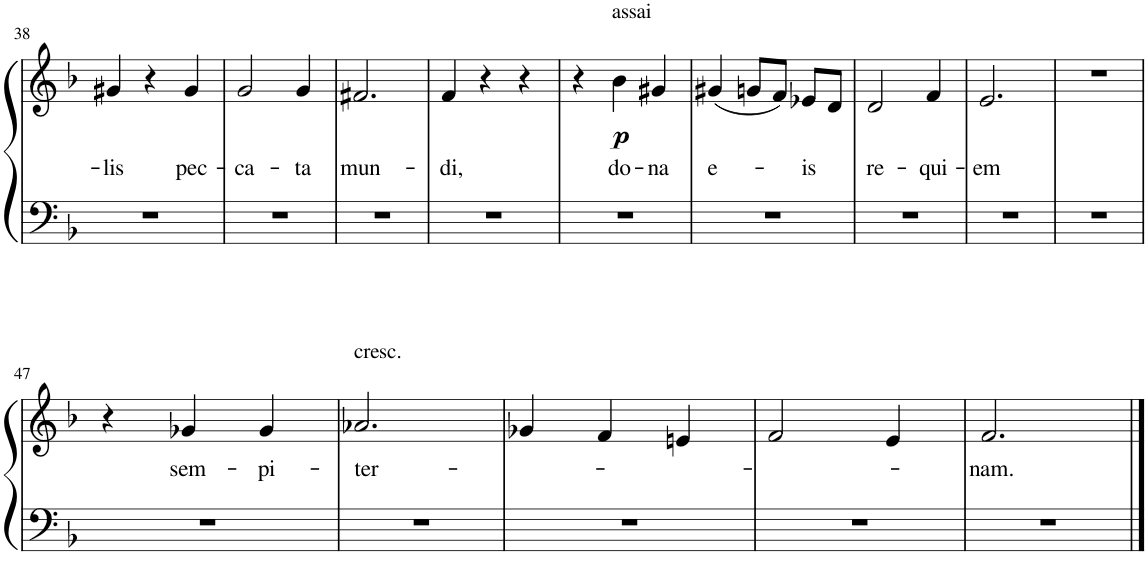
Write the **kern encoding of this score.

**kern	**kern	**text	**dynam
*part1	*part1	*part1	*part1
*staff2	*staff1	*staff1	*staff1/2
*I"Piano	*	*	*
*I'Pno.	*	*	*
!!LO:PB:g=z
*clefF4	*clefG2	*	*
*k[b-]	*k[b-]	*	*
*M3/4	*M3/4	*	*
=38	=38	=38	=38
!	!	!LO:LY:b	!
2.r	4g#X/	-lis	.
.	4r	.	.
!	!	!LO:LY:b	!
.	4g#/	pec-	.
=39	=39	=39	=39
!	!	!LO:LY:b	!
2.r	2g/	-ca-	.
!	!	!LO:LY:b	!
.	4g/	-ta	.
=40	=40	=40	=40
!	!	!LO:LY:b	!
2.r	2.f#X/	mun-	.
=41	=41	=41	=41
!	!	!LO:LY:b	!
2.r	4f/	-di,	.
.	4r	.	.
.	4r	.	.
=42	=42	=42	=42
2.r	4r	.	.
!	!LO:TX:a:t=assai	!	!
!	!	!LO:LY:b	!LO:DY:b
.	4b-\	do-	p
!	!	!LO:LY:b	!
.	4g#X/	-na	.
=43	=43	=43	=43
!	!	!LO:LY:b	!
2.r	(4g#X/	e-	.
.	8gn/L	.	.
.	8f/J)	.	.
!	!	!LO:LY:b	!
.	8e-X/L	-is	.
.	8d/J	.	.
=44	=44	=44	=44
!	!	!LO:LY:b	!
2.r	2d/	re-	.
!	!	!LO:LY:b	!
.	4f/	-qui-	.
=45	=45	=45	=45
!	!	!LO:LY:b	!
2.r	2.e/	-em	.
=46	=46	=46	=46
2.r	2.r	.	.
!!LO:LB:g=z
=47	=47	=47	=47
2.r	4r	.	.
!	!	!LO:LY:b	!
.	4g-X/	sem-	.
!	!	!LO:LY:b	!
.	4g-/	-pi-	.
=48	=48	=48	=48
!	!LO:TX:a:t=cresc.	!	!
!	!	!LO:LY:b	!
2.r	2.a-X/	-ter-	.
=49	=49	=49	=49
2.r	4g-X/	.	.
.	4f/	.	.
.	4en/	.	.
=50	=50	=50	=50
2.r	2f/	.	.
.	4e/	.	.
=51	=51	=51	=51
!	!	!LO:LY:b	!
2.r	2.f/	-nam.	.
==	==	==	==
*-	*-	*-	*-
